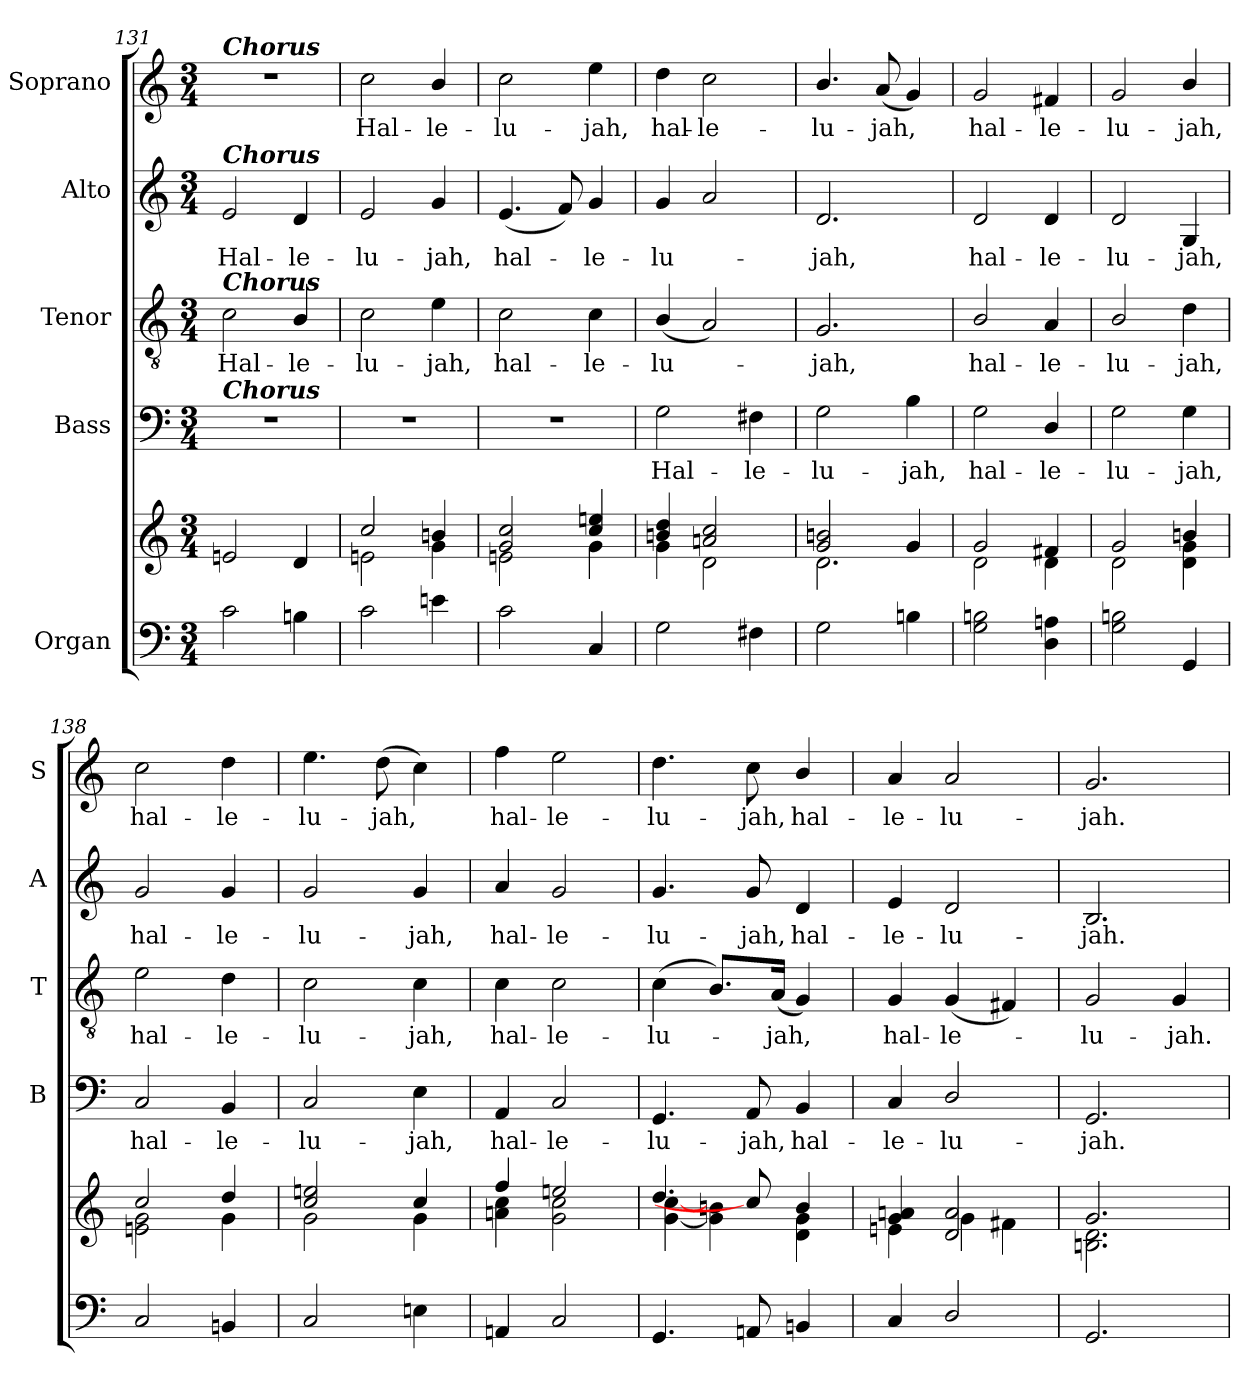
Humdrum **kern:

**kern	**kern	**kern	**text	**kern	**text	**kern	**text	**kern	**text
*part5	*part5	*part4	*part4	*part3	*part3	*part2	*part2	*part1	*part1
*staff6	*staff5	*staff4	*staff4	*staff3	*staff3	*staff2	*staff2	*staff1	*staff1
*I"Organ	*	*I"Bass	*	*I"Tenor	*	*I"Alto	*	*I"Soprano	*
*	*	*I'B	*	*I'T	*	*I'A	*	*I'S	*
*clefF4	*clefG2	*clefF4	*	*clefGv2	*	*clefG2	*	*clefG2	*
*k[]	*k[]	*k[]	*	*k[]	*	*k[]	*	*k[]	*
*C:	*C:	*C:	*	*C:	*	*C:	*	*C:	*
*M3/4	*M3/4	*M3/4	*	*M3/4	*	*M3/4	*	*M3/4	*
=131	=131	=131	=131	=131	=131	=131	=131	=131	=131
*	*^	*	*	*	*	*	*	*	*
*	*	*^	*	*	*	*	*	*	*	*
!	!	!	!	!	!	!	!	!	!	!LO:TX:a:Bi:t=Chorus	!
!	!	!	!	!	!	!	!	!LO:TX:a:Bi:t=Chorus	!	!	!
!	!	!	!	!	!	!LO:TX:a:Bi:t=Chorus	!	!	!	!	!
!	!	!	!	!LO:TX:a:Bi:t=Chorus	!	!	!	!	!	!	!
!	!	!	!	!	!	!	!LO:LY:b	!	!LO:LY:b	!	!
2c\	2en/	2ryy	2.ryy	2.r	.	2c\	Hal-	2e/	Hal-	2.r	.
!	!	!	!	!	!	!	!LO:LY:b	!	!LO:LY:b	!	!
4Bn\	4d/	4ryy	.	.	.	4B/	-le-	4d/	-le-	.	.
=132	=132	=132	=132	=132	=132	=132	=132	=132	=132	=132	=132
!	!	!	!	!	!	!	!LO:LY:b	!	!LO:LY:b	!	!LO:LY:b
2c\	2cc/	2en\	2.ryy	2.r	.	2c\	-lu-	2e/	-lu-	2cc\	Hal-
!	!	!	!	!	!	!	!LO:LY:b	!	!LO:LY:b	!	!LO:LY:b
4en\	4bn/	4g\	.	.	.	4e\	-jah,	4g/	-jah,	4b/	-le-
=133	=133	=133	=133	=133	=133	=133	=133	=133	=133	=133	=133
!	!	!	!	!	!	!	!LO:LY:b	!	!LO:LY:b	!	!LO:LY:b
2c\	2g/ 2cc/	2en\	2.ryy	2.r	.	2c\	hal-	(<4.e/	hal-	2cc\	-lu-
.	.	.	.	.	.	.	.	8f/)	.	.	.
!	!	!	!	!	!	!	!LO:LY:b	!	!LO:LY:b	!	!LO:LY:b
4C/	4cc/ 4een/	4g\	.	.	.	4c\	-le-	4g/	le-	4ee\	-jah,
=134	=134	=134	=134	=134	=134	=134	=134	=134	=134	=134	=134
!	!	!	!	!	!LO:LY:b	!	!LO:LY:b	!	!LO:LY:b	!	!LO:LY:b
2G\	4bn/ 4dd/	4g\	2.ryy	2G\	Hal-	(<4B/	-lu-	4g/	-lu-	4dd\	hal-
!	!	!	!	!	!	!	!	!	!	!	!LO:LY:b
.	2an/ 2cc/	2d\	.	.	.	2A/)	.	2a/	.	2cc\	-le-
!	!	!	!	!	!LO:LY:b	!	!	!	!	!	!
4F#X\	.	.	.	4F#X\	-le-	.	.	.	.	.	.
=135	=135	=135	=135	=135	=135	=135	=135	=135	=135	=135	=135
!	!	!	!	!	!LO:LY:b	!	!LO:LY:b	!	!LO:LY:b	!	!LO:LY:b
2G\	2g/ 2bn/	2.d\	2.ryy	2G\	-lu-	2.G/	jah,	2.d/	-jah,	4.b/	-lu-
!	!	!	!	!	!	!	!	!	!	!	!LO:LY:b
.	.	.	.	.	.	.	.	.	.	(<8a/	-jah,
!	!	!	!	!	!LO:LY:b	!	!	!	!	!	!
4Bn\	4g/	.	.	4B\	-jah,	.	.	.	.	4g/)	.
!!LO:PB:g=z
=136	=136	=136	=136	=136	=136	=136	=136	=136	=136	=136	=136
!	!	!	!	!	!LO:LY:b	!	!LO:LY:b	!	!LO:LY:b	!	!LO:LY:b
2G\ 2Bn\	2g/	2d\	2.ryy	2G\	hal-	2B/	hal-	2d/	hal-	2g/	hal-
!	!	!	!	!	!LO:LY:b	!	!LO:LY:b	!	!LO:LY:b	!	!LO:LY:b
4D\ 4An\	4f#X/	4d\	.	4D/	-le-	4A/	-le-	4d/	-le-	4f#X/	-le-
=137	=137	=137	=137	=137	=137	=137	=137	=137	=137	=137	=137
!	!	!	!	!	!LO:LY:b	!	!LO:LY:b	!	!LO:LY:b	!	!LO:LY:b
2G\ 2Bn\	2g/	2d\	2.ryy	2G\	-lu-	2B/	-lu-	2d/	-lu-	2g/	-lu-
!	!	!	!	!	!LO:LY:b	!	!LO:LY:b	!	!LO:LY:b	!	!LO:LY:b
4GG/	4bn/	4d\ 4g\	.	4G\	-jah,	4d\	-jah,	4G/	-jah,	4b/	-jah,
=138	=138	=138	=138	=138	=138	=138	=138	=138	=138	=138	=138
!	!	!	!	!	!LO:LY:b	!	!LO:LY:b	!	!LO:LY:b	!	!LO:LY:b
2C/	2cc/	2en\ 2g\	2.ryy	2C/	hal-	2e\	hal-	2g/	hal-	2cc\	hal-
!	!	!	!	!	!LO:LY:b	!	!LO:LY:b	!	!LO:LY:b	!	!LO:LY:b
4BBn/	4dd/	4g\	.	4BB/	-le-	4d\	-le-	4g/	-le-	4dd\	-le-
=139	=139	=139	=139	=139	=139	=139	=139	=139	=139	=139	=139
!	!	!	!	!	!LO:LY:b	!	!LO:LY:b	!	!LO:LY:b	!	!LO:LY:b
2C/	2cc/ 2een/	2g\	2.ryy	2C/	-lu-	2c\	-lu-	2g/	-lu-	4.ee\	-lu-
!	!	!	!	!	!	!	!	!	!	!	!LO:LY:b
.	.	.	.	.	.	.	.	.	.	(>8dd\	-jah,
!	!	!	!	!	!LO:LY:b	!	!LO:LY:b	!	!LO:LY:b	!	!
4En\	4cc/	4g\	.	4E\	-jah,	4c\	-jah,	4g/	-jah,	4cc\)	.
=140	=140	=140	=140	=140	=140	=140	=140	=140	=140	=140	=140
!	!	!	!	!	!LO:LY:b	!	!LO:LY:b	!	!LO:LY:b	!	!LO:LY:b
4AAn/	4ff/	4an\ 4cc\	2.ryy	4AA/	hal-	4c\	hal-	4a/	hal-	4ff\	hal-
!	!	!	!	!	!LO:LY:b	!	!LO:LY:b	!	!LO:LY:b	!	!LO:LY:b
2C/	2een/	2g\ 2cc\	.	2C/	-le-	2c\	-le-	2g/	-le-	2ee\	-le-
=141	=141	=141	=141	=141	=141	=141	=141	=141	=141	=141	=141
!	!	!	!	!	!LO:LY:b	!	!LO:LY:b	!	!LO:LY:b	!	!LO:LY:b
4.GG/	4.dd/	[4g\ [4cc\	2.ryy	4.GG/	-lu-	(<4c\	-lu-	4.g/	-lu-	4.dd\	-lu-
.	.	4g\] 4bn\	.	.	.	8.B/L)	.	.	.	.	.
!	!	!	!	!	!LO:LY:b	!	!	!	!LO:LY:b	!	!LO:LY:b
8AAn/	8cc/]	.	.	8AA/	-jah,	.	.	8g/	-jah,	8cc\	-jah,
!	!	!	!	!	!	!	!LO:LY:b	!	!	!	!
.	.	.	.	.	.	(<16A/Jk	jah,	.	.	.	.
!	!	!	!	!	!LO:LY:b	!	!	!	!LO:LY:b	!	!LO:LY:b
4BBn/	4b/	4d\ 4g\	.	4BB/	hal-	4G/)	.	4d/	hal-	4b/	hal-
=142	=142	=142	=142	=142	=142	=142	=142	=142	=142	=142	=142
!	!	!	!	!	!LO:LY:b	!	!LO:LY:b	!	!LO:LY:b	!	!LO:LY:b
4C/	4g/ 4an/	4en\	2.ryy	4C/	-le-	4G/	hal-	4e/	-le-	4a/	-le-
!	!	!	!	!	!LO:LY:b	!	!LO:LY:b	!	!LO:LY:b	!	!LO:LY:b
2D/	2d/ 2a/	4g\	.	2D/	-lu-	(<4G/	-le-	2d/	-lu-	2a/	-lu-
.	.	4f#X\	.	.	.	4F#X/)	.	.	.	.	.
=143	=143	=143	=143	=143	=143	=143	=143	=143	=143	=143	=143
!	!	!	!	!	!LO:LY:b	!	!LO:LY:b	!	!LO:LY:b	!	!LO:LY:b
2.GG/	2.g/	2.Bn\ 2.d\	2.ryy	2.GG/	-jah.	2G/	lu-	2.B/	-jah.	2.g/	-jah.
!	!	!	!	!	!	!	!LO:LY:b	!	!	!	!
.	.	.	.	.	.	4G/	-jah.	.	.	.	.
*	*v	*v	*v	*	*	*	*	*	*	*	*
=	=	=	=	=	=	=	=	=	=
*-	*-	*-	*-	*-	*-	*-	*-	*-	*-
